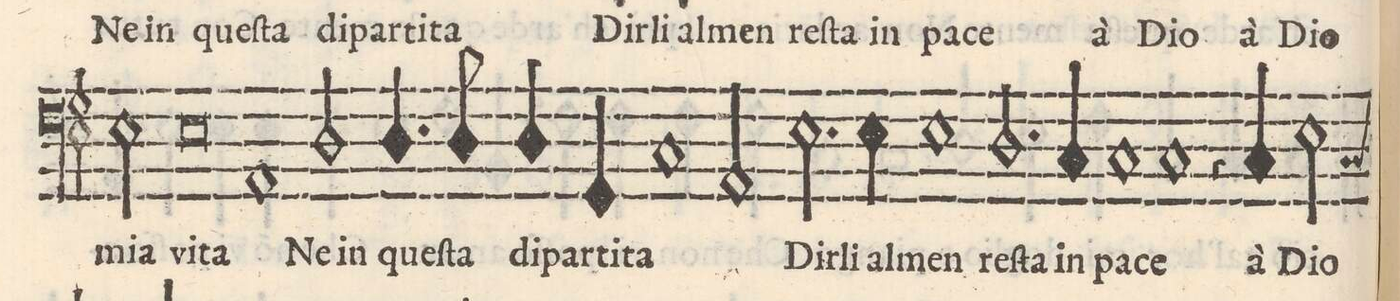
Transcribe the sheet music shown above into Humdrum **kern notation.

**kern	**text
*I"BASSO	*
*clefF4	*
*k[]	*
*met(c)	*
*M2/1	*
2E\	mia
=14-	=14-
0E	vi-
=15-	=15-
1AA	-ta
2D/	Ne in
4.D/	queſ-
8D/	-ta
=16-	=16-
4D/	di-
4GG/	-par-
1C	-ti-
2AA/	-ta
=17-	=17-
2.E\	Dir-
4E\	-li al-
1E	-men
=18-	=18-
2.D/	reſ-
4C/	-ta in
1C	pa-
=19-	=19-
1C	-ce
4r	.
4C/	à
2E\	Dio
=20-	=20-
4r	.
*-	*-
